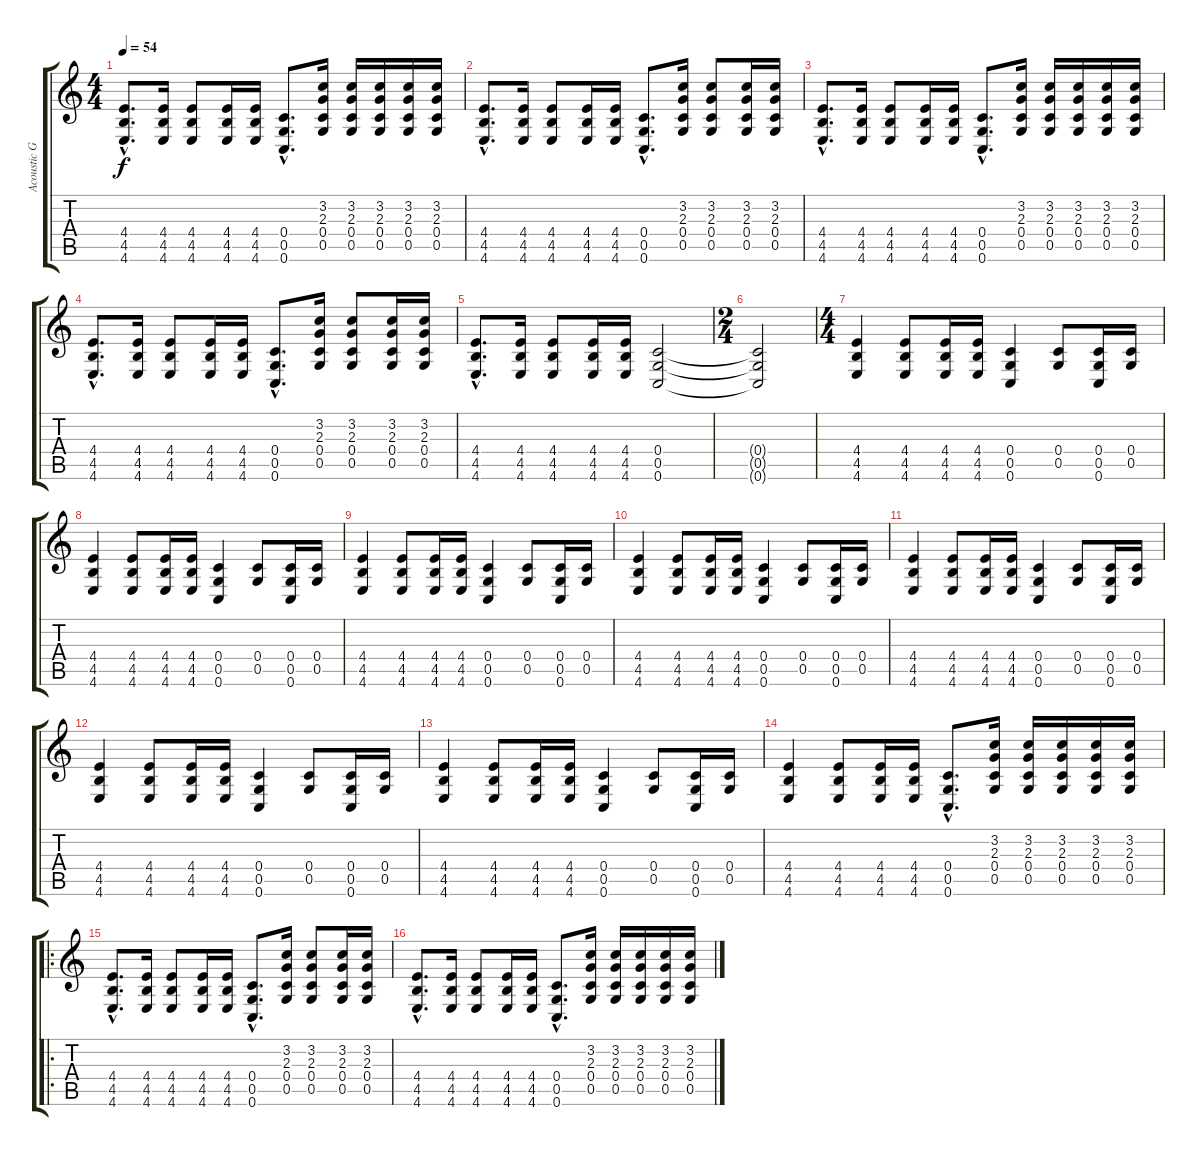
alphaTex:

\track ("Acoustic Guitar" "Acoustic G") {instrument acousticguitarsteel}
\staff {score tabs}
\tuning (D4 A3 F3 C3 G2 C2) {hide}
\ts (4 4)
\tempo 54
\clef g2
\ks c
(4.4{hac} 4.5{hac} 4.6{hac}).8{d dy f} (4.4 4.5 4.6).16 (4.4 4.5 4.6).8 (4.4 4.5 4.6).16 (4.4 4.5 4.6).16 (0.4{hac} 0.5{hac} 0.6{hac}).8{d} (3.2 2.3 0.4 0.5).16 (3.2 2.3 0.4 0.5).16 (3.2 2.3 0.4 0.5).16 (3.2 2.3 0.4 0.5).16 (3.2 2.3 0.4 0.5).16 |
(4.4{hac} 4.5{hac} 4.6{hac}).8{d} (4.4 4.5 4.6).16 (4.4 4.5 4.6).8 (4.4 4.5 4.6).16 (4.4 4.5 4.6).16 (0.4{hac} 0.5{hac} 0.6{hac}).8{d} (3.2 2.3 0.4 0.5).16 (3.2 2.3 0.4 0.5).8 (3.2 2.3 0.4 0.5).16 (3.2 2.3 0.4 0.5).16 |
(4.4{hac} 4.5{hac} 4.6{hac}).8{d} (4.4 4.5 4.6).16 (4.4 4.5 4.6).8 (4.4 4.5 4.6).16 (4.4 4.5 4.6).16 (0.4{hac} 0.5{hac} 0.6{hac}).8{d} (3.2 2.3 0.4 0.5).16 (3.2 2.3 0.4 0.5).16 (3.2 2.3 0.4 0.5).16 (3.2 2.3 0.4 0.5).16 (3.2 2.3 0.4 0.5).16 |
(4.4{hac} 4.5{hac} 4.6{hac}).8{d} (4.4 4.5 4.6).16 (4.4 4.5 4.6).8 (4.4 4.5 4.6).16 (4.4 4.5 4.6).16 (0.4{hac} 0.5{hac} 0.6{hac}).8{d} (3.2 2.3 0.4 0.5).16 (3.2 2.3 0.4 0.5).8 (3.2 2.3 0.4 0.5).16 (3.2 2.3 0.4 0.5).16 |
(4.4{hac} 4.5{hac} 4.6{hac}).8{d} (4.4 4.5 4.6).16 (4.4 4.5 4.6).8 (4.4 4.5 4.6).16 (4.4 4.5 4.6).16 (0.4 0.5 0.6).2 |
\ts (2 4)
(0.4{t} 0.5{t} 0.6{t}).2 |
\ts (4 4)
(4.4 4.5 4.6).4 (4.4 4.5 4.6).8 (4.4 4.5 4.6).16 (4.4 4.5 4.6).16 (0.4 0.5 0.6).4 (0.4 0.5).8 (0.4 0.5 0.6).16 (0.4 0.5).16 |
(4.4 4.5 4.6).4 (4.4 4.5 4.6).8 (4.4 4.5 4.6).16 (4.4 4.5 4.6).16 (0.4 0.5 0.6).4 (0.4 0.5).8 (0.4 0.5 0.6).16 (0.4 0.5).16 |
(4.4 4.5 4.6).4 (4.4 4.5 4.6).8 (4.4 4.5 4.6).16 (4.4 4.5 4.6).16 (0.4 0.5 0.6).4 (0.4 0.5).8 (0.4 0.5 0.6).16 (0.4 0.5).16 |
(4.4 4.5 4.6).4 (4.4 4.5 4.6).8 (4.4 4.5 4.6).16 (4.4 4.5 4.6).16 (0.4 0.5 0.6).4 (0.4 0.5).8 (0.4 0.5 0.6).16 (0.4 0.5).16 |
(4.4 4.5 4.6).4 (4.4 4.5 4.6).8 (4.4 4.5 4.6).16 (4.4 4.5 4.6).16 (0.4 0.5 0.6).4 (0.4 0.5).8 (0.4 0.5 0.6).16 (0.4 0.5).16 |
(4.4 4.5 4.6).4 (4.4 4.5 4.6).8 (4.4 4.5 4.6).16 (4.4 4.5 4.6).16 (0.4 0.5 0.6).4 (0.4 0.5).8 (0.4 0.5 0.6).16 (0.4 0.5).16 |
(4.4 4.5 4.6).4 (4.4 4.5 4.6).8 (4.4 4.5 4.6).16 (4.4 4.5 4.6).16 (0.4 0.5 0.6).4 (0.4 0.5).8 (0.4 0.5 0.6).16 (0.4 0.5).16 |
(4.4 4.5 4.6).4 (4.4 4.5 4.6).8 (4.4 4.5 4.6).16 (4.4 4.5 4.6).16 (0.4{hac} 0.5{hac} 0.6{hac}).8{d} (3.2 2.3 0.4 0.5).16 (3.2 2.3 0.4 0.5).16 (3.2 2.3 0.4 0.5).16 (3.2 2.3 0.4 0.5).16 (3.2 2.3 0.4 0.5).16 |
\ro
(4.4{hac} 4.5{hac} 4.6{hac}).8{d} (4.4 4.5 4.6).16 (4.4 4.5 4.6).8 (4.4 4.5 4.6).16 (4.4 4.5 4.6).16 (0.4{hac} 0.5{hac} 0.6{hac}).8{d} (3.2 2.3 0.4 0.5).16 (3.2 2.3 0.4 0.5).8 (3.2 2.3 0.4 0.5).16 (3.2 2.3 0.4 0.5).16 |
(4.4{hac} 4.5{hac} 4.6{hac}).8{d} (4.4 4.5 4.6).16 (4.4 4.5 4.6).8 (4.4 4.5 4.6).16 (4.4 4.5 4.6).16 (0.4{hac} 0.5{hac} 0.6{hac}).8{d} (3.2 2.3 0.4 0.5).16 (3.2 2.3 0.4 0.5).16 (3.2 2.3 0.4 0.5).16 (3.2 2.3 0.4 0.5).16 (3.2 2.3 0.4 0.5).16
